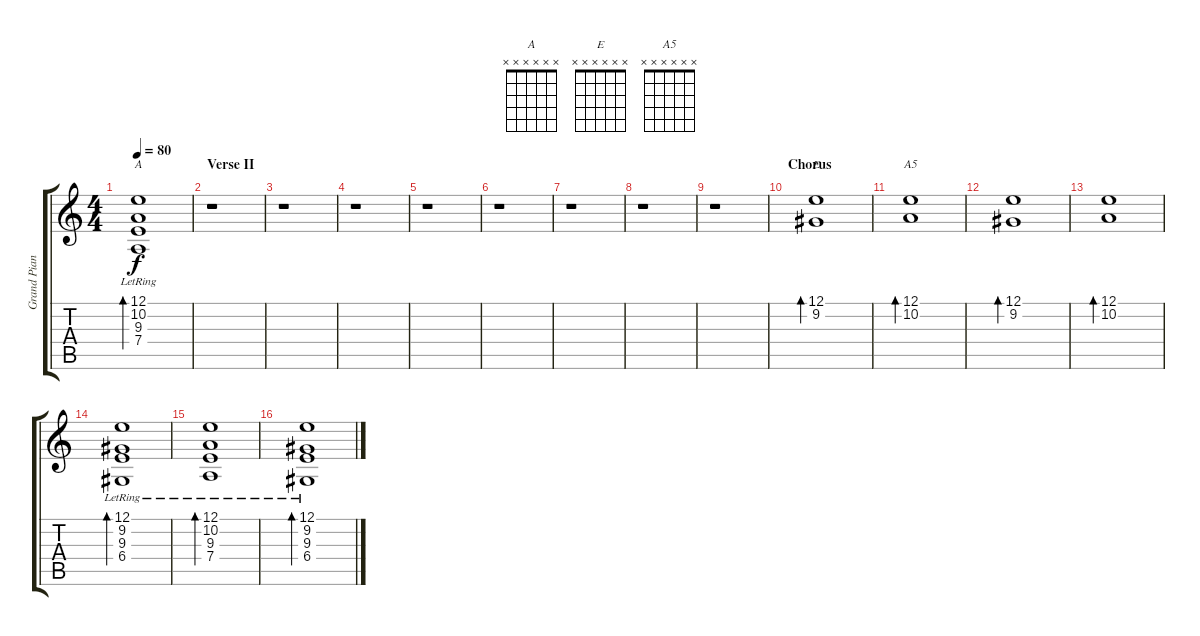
\track ("Grand Piano" "Grand Pian") {instrument acousticgrandpiano}
\staff {score tabs}
\tuning (E4 B3 G3 D3 A2 E2) {hide}
\chord ("A" x x x x x x)
\chord ("E" x x x x x x)
\chord ("A5" x x x x x x)
\ts (4 4)
\tempo 80
\clef g2
\ks c
(12.1 10.2 9.3{lr} 7.4{lr}).1{bd 120 ch "A" dy f} |
\section ("" "Verse II")
r.1 |
r.1 |
r.1 |
r.1 |
r.1 |
r.1 |
r.1 |
r.1 |
\section ("" "Chorus")
(12.1 9.2).1{bd 120 ch "E"} |
(12.1 10.2).1{bd 120 ch "A5"} |
(12.1 9.2).1{bd 120} |
(12.1 10.2).1{bd 120} |
(12.1 9.2 9.3{lr} 6.4{lr}).1{bd 120} |
(12.1 10.2 9.3{lr} 7.4{lr}).1{bd 120} |
(12.1 9.2 9.3{lr} 6.4).1{bd 120}
